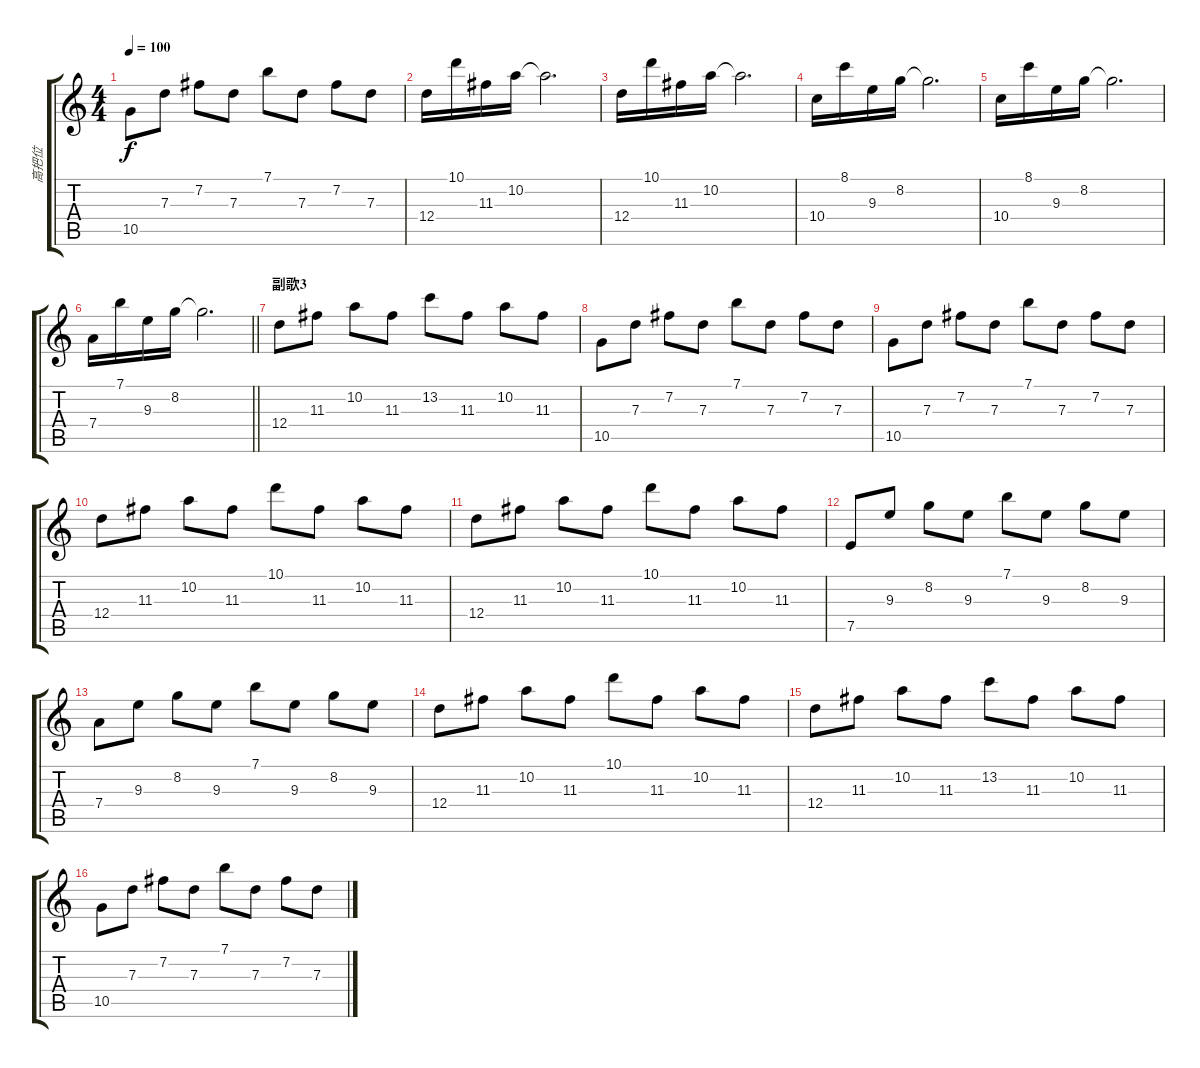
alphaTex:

\track ("高把位" "高把位") {instrument acousticguitarsteel}
\staff {score tabs}
\tuning (E4 B3 G3 D3 A2 E2) {hide}
\ts (4 4)
\tempo 100
\clef g2
\ks c
10.5.8{dy f} 7.3.8 7.2.8 7.3.8 7.1.8 7.3.8 7.2.8 7.3.8 |
12.4.16 10.1.16 11.3.16 10.2.16 10.2{t}.2{d} |
12.4.16 10.1.16 11.3.16 10.2.16 10.2{t}.2{d} |
10.4.16 8.1.16 9.3.16 8.2.16 8.2{t}.2{d} |
10.4.16 8.1.16 9.3.16 8.2.16 8.2{t}.2{d} |
\barLineRight lightlight
7.4.16 7.1.16 9.3.16 8.2.16 8.2{t}.2{d} |
\section ("" "副歌3")
12.4.8 11.3.8 10.2.8 11.3.8 13.2.8 11.3.8 10.2.8 11.3.8 |
10.5.8 7.3.8 7.2.8 7.3.8 7.1.8 7.3.8 7.2.8 7.3.8 |
10.5.8 7.3.8 7.2.8 7.3.8 7.1.8 7.3.8 7.2.8 7.3.8 |
12.4.8 11.3.8 10.2.8 11.3.8 10.1.8 11.3.8 10.2.8 11.3.8 |
12.4.8 11.3.8 10.2.8 11.3.8 10.1.8 11.3.8 10.2.8 11.3.8 |
7.5.8 9.3.8 8.2.8 9.3.8 7.1.8 9.3.8 8.2.8 9.3.8 |
7.4.8 9.3.8 8.2.8 9.3.8 7.1.8 9.3.8 8.2.8 9.3.8 |
12.4.8 11.3.8 10.2.8 11.3.8 10.1.8 11.3.8 10.2.8 11.3.8 |
12.4.8 11.3.8 10.2.8 11.3.8 13.2.8 11.3.8 10.2.8 11.3.8 |
10.5.8 7.3.8 7.2.8 7.3.8 7.1.8 7.3.8 7.2.8 7.3.8
